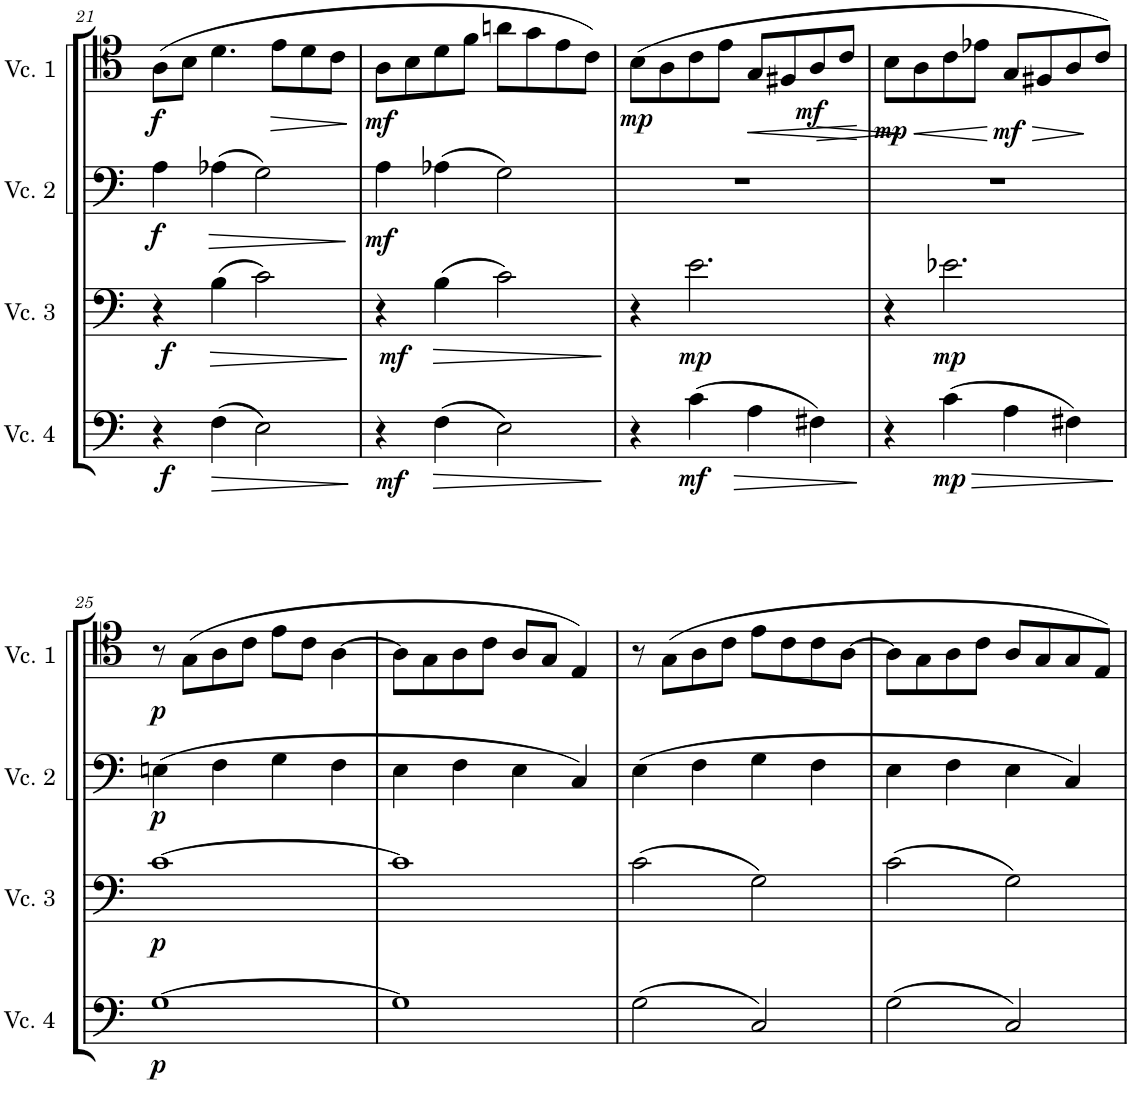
**kern	**dynam	**kern	**dynam	**kern	**dynam	**kern	**dynam
*part4	*part4	*part3	*part3	*part2	*part2	*part1	*part1
*staff4	*staff4	*staff3	*staff3	*staff2	*staff2	*staff1	*staff1
*I"Cello 4	*	*I"Cello 3	*	*I"Cello 2	*	*I"Cello 1	*
!!LO:PB:g=z
*clefF4	*	*clefF4	*	*clefF4	*	*clefC4	*
*k[]	*	*k[]	*	*k[]	*	*k[]	*
*M4/4	*	*M4/4	*	*M4/4	*	*M4/4	*
*met(c)	*	*met(c)	*	*met(c)	*	*met(c)	*
=21	=21	=21	=21	=21	=21	=21	=21
!	!LO:DY:a	!	!	!	!	!	!
!	!LO:DY:n=1:b	!	!	!	!LO:DY:b	!	!LO:DY:b
4r	f f	4r	.	4A\	f	(8A\L	f
.	.	.	.	.	.	8B\J	.
!	!LO:HP:b	!	!LO:HP:b	!	!LO:HP:b	!	!
(4F\	>	(4B\	>	(4A-X\	>	4.d\	.
2E\)	.	2c\)	.	2G\)	.	.	.
!	!	!	!	!	!	!	!LO:HP:b
.	.	.	.	.	.	8e\L	>
.	.	.	.	.	.	8d\	.
.	.	.	.	.	.	8c\J	.
.	]	.	]	.	]	.	]
=22	=22	=22	=22	=22	=22	=22	=22
!	!LO:DY:b	!	!LO:DY:b	!	!LO:DY:b	!	!LO:DY:b
4r	mf	4r	mf	4A\	mf	8A\L	mf
.	.	.	.	.	.	8B\	.
!	!LO:HP:b	!	!LO:HP:b	!	!	!	!
(4F\	>	(4B\	>	(4A-X\	.	8d\	.
.	.	.	.	.	.	8f\J	.
2E\)	.	2c\)	.	2G\)	.	8an\L	.
.	.	.	.	.	.	8g\	.
.	.	.	.	.	.	8e\	.
.	.	.	.	.	.	8c\J)	.
.	]	.	]	.	.	.	.
=23	=23	=23	=23	=23	=23	=23	=23
!	!	!	!	!	!	!	!LO:DY:b
4r	.	4r	.	1r	.	(8B\L	mp
.	.	.	.	.	.	8A\	.
!	!LO:DY:b	!	!LO:DY:b	!	!	!	!
(4c\	mf	2.e\	mp	.	.	8c\	.
.	.	.	.	.	.	8e\J	.
!	!LO:HP:b	!	!	!	!	!	!LO:HP:b
4A\	>	.	.	.	.	8G/L	<
.	.	.	.	.	.	8F#X/	.
!	!	!	!	!	!	!	!LO:DY:b
4F#X\)	.	.	.	.	.	8A/	mf
!	!	!	!	!	!	!	!LO:HP:b
.	.	.	.	.	.	8c/J	>
.	]	.	.	.	.	.	[
=24	=24	=24	=24	=24	=24	=24	=24
!	!	!	!	!	!	!	!LO:DY:b
4r	.	4r	.	1r	.	8B\L	mp
!	!	!	!	!	!	!	!LO:HP:n=1:b
.	.	.	.	.	.	8A\	] <
!	!LO:HP:b	!	!	!	!	!	!
!	!LO:DY:n=1:b	!	!LO:DY:b	!	!	!	!
(4c\	> mp	2.e-X\	mp	.	.	8c\	.
.	.	.	.	.	.	8e-X\J	.
!	!	!	!	!	!	!	!LO:HP:n=1:b
!	!	!	!	!	!	!	!LO:DY:n=1:b
4A\	.	.	.	.	.	8G/L	[ > mf
.	.	.	.	.	.	8F#X/	.
4F#X\)	.	.	.	.	.	8A/	.
.	.	.	.	.	.	8c/J)	]
.	]	.	.	.	.	.	.
!!LO:LB:g=z
=25	=25	=25	=25	=25	=25	=25	=25
!	!LO:DY:b	!	!LO:DY:b	!	!LO:DY:b	!	!LO:DY:b
[1G	p	[1c	p	(4En\	p	8r	p
.	.	.	.	.	.	(8G\L	.
.	.	.	.	4F\	.	8A\	.
.	.	.	.	.	.	8c\J	.
.	.	.	.	4G\	.	8e\L	.
.	.	.	.	.	.	8c\J	.
.	.	.	.	4F\	.	[4A\	.
=26	=26	=26	=26	=26	=26	=26	=26
1G]	.	1c]	.	4E\	.	8A\L]	.
.	.	.	.	.	.	8G\	.
.	.	.	.	4F\	.	8A\	.
.	.	.	.	.	.	8c\J	.
.	.	.	.	4E\	.	8A/L	.
.	.	.	.	.	.	8G/J	.
.	.	.	.	4C/)	.	4E/)	.
=27	=27	=27	=27	=27	=27	=27	=27
(2G\	.	(2c\	.	(4E\	.	8r	.
.	.	.	.	.	.	(8G\L	.
.	.	.	.	4F\	.	8A\	.
.	.	.	.	.	.	8c\J	.
2C/)	.	2G\)	.	4G\	.	8e\L	.
.	.	.	.	.	.	8c\	.
.	.	.	.	4F\	.	8c\	.
.	.	.	.	.	.	[8A\J	.
=28	=28	=28	=28	=28	=28	=28	=28
(2G\	.	(2c\	.	4E\	.	8A\L]	.
.	.	.	.	.	.	8G\	.
.	.	.	.	4F\	.	8A\	.
.	.	.	.	.	.	8c\J	.
2C/)	.	2G\)	.	4E\	.	8A/L	.
.	.	.	.	.	.	8G/	.
.	.	.	.	4C/)	.	8G/	.
.	.	.	.	.	.	8E/J)	.
=	=	=	=	=	=	=	=
*-	*-	*-	*-	*-	*-	*-	*-
